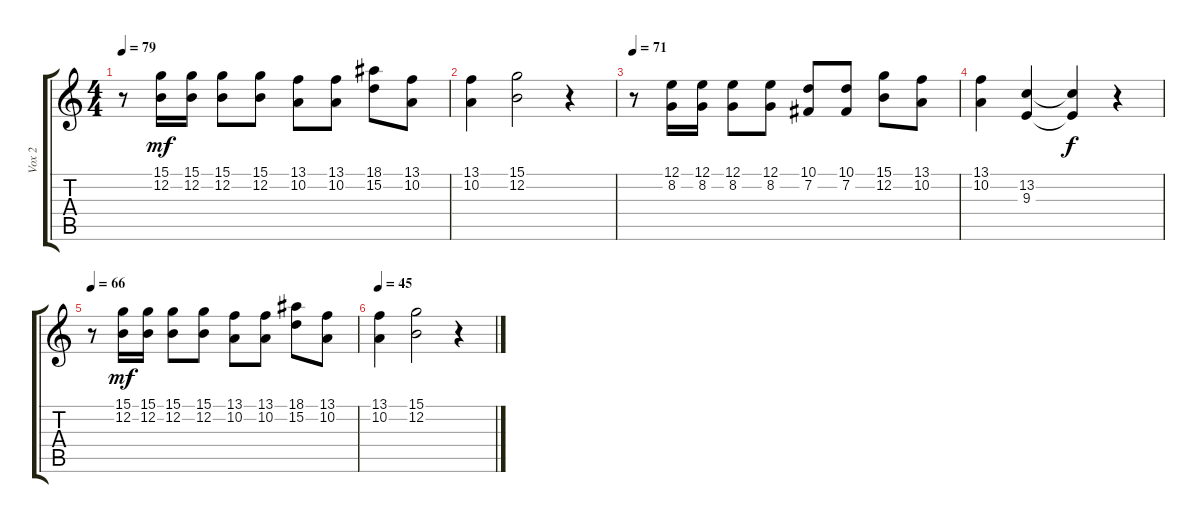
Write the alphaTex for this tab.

\track ("Vox 2" "Vox 2") {instrument lead6voice}
\staff {score tabs}
\tuning (E4 B3 G3 D3 A2 E2) {hide}
\ts (4 4)
\tempo 79
\clef g2
\ks c
r.8{dy mf} (15.1 12.2).16 (15.1 12.2).16 (15.1 12.2).8 (15.1 12.2).8 (13.1 10.2).8 (13.1 10.2).8 (18.1 15.2).8 (13.1 10.2).8 |
(13.1 10.2).4 (15.1 12.2).2 r.4 |
\tempo 71
r.8 (12.1 8.2).16 (12.1 8.2).16 (12.1 8.2).8 (12.1 8.2).8 (10.1 7.2).8 (10.1 7.2).8 (15.1 12.2).8 (13.1 10.2).8 |
(13.1 10.2).4 (13.2 9.3).4 (13.2{t} 9.3{t}).4{dy f} r.4 |
\tempo 66
r.8 (15.1 12.2).16{dy mf} (15.1 12.2).16 (15.1 12.2).8 (15.1 12.2).8 (13.1 10.2).8 (13.1 10.2).8 (18.1 15.2).8 (13.1 10.2).8 |
\tempo 45
(13.1 10.2).4 (15.1 12.2).2 r.4
